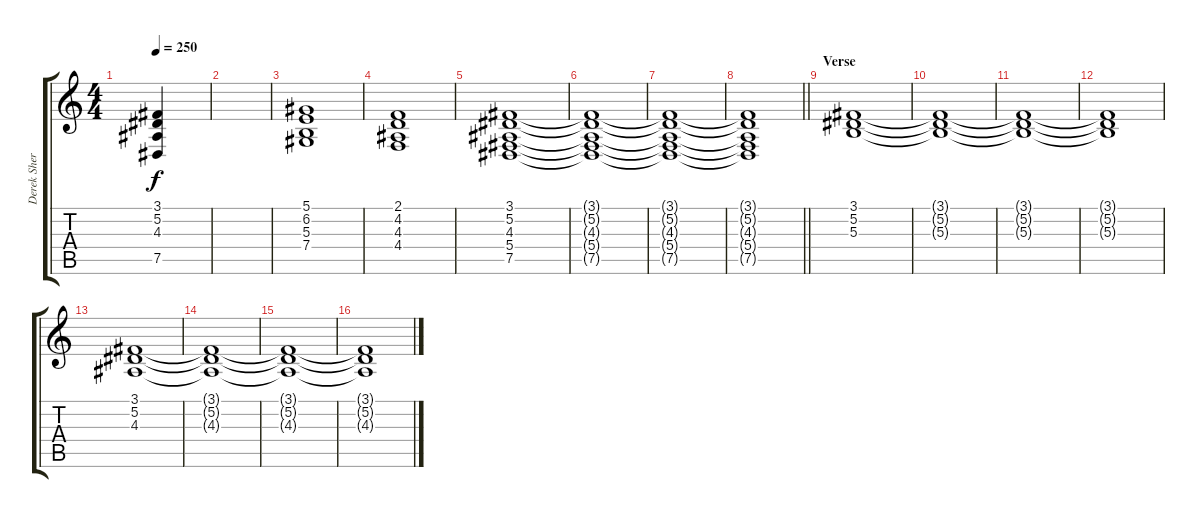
\track ("Derek Sherinian" "Derek Sher") {instrument choiraahs}
\staff {score tabs}
\tuning (Eb4 Bb3 Gb3 Db3 Ab2 Eb2) {hide}
\ts (4 4)
\tempo 250
\clef g2
\ks c
(3.1 5.2 4.3 7.5).4{dy f} |
|
(5.1 6.2 5.3 7.4).1 |
(2.1 4.2 4.3 4.4).1 |
(3.1 5.2 4.3 5.4 7.5).1 |
(3.1{t} 5.2{t} 4.3{t} 5.4{t} 7.5{t}).1 |
(3.1{t} 5.2{t} 4.3{t} 5.4{t} 7.5{t}).1 |
\barLineRight lightlight
(3.1{t} 5.2{t} 4.3{t} 5.4{t} 7.5{t}).1 |
\section ("" "Verse")
(3.1 5.2 5.3).1 |
(3.1{t} 5.2{t} 5.3{t}).1 |
(3.1{t} 5.2{t} 5.3{t}).1 |
(3.1{t} 5.2{t} 5.3{t}).1 |
(3.1 5.2 4.3).1 |
(3.1{t} 5.2{t} 4.3{t}).1 |
(3.1{t} 5.2{t} 4.3{t}).1 |
(3.1{t} 5.2{t} 4.3{t}).1
